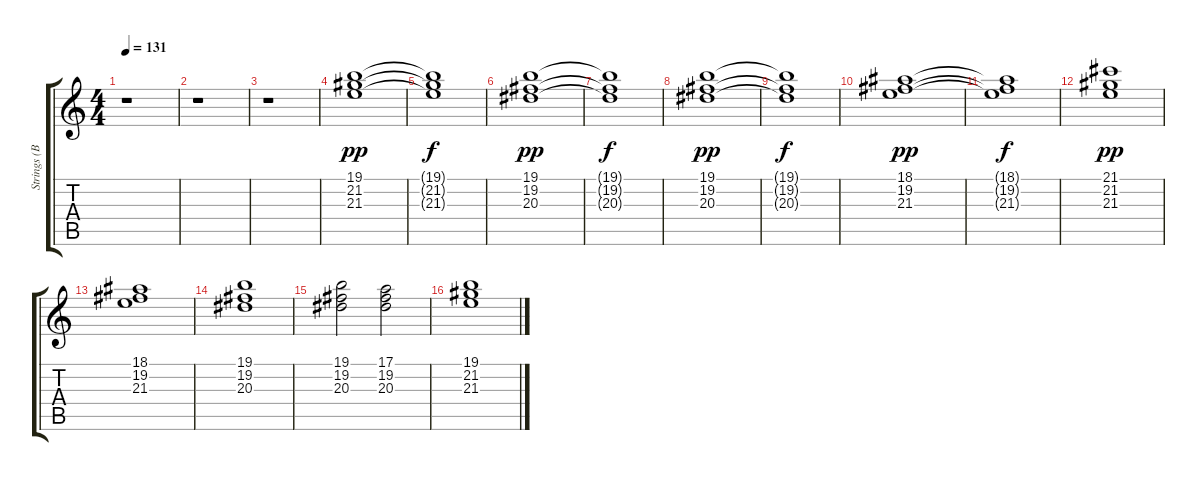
\track ("Strings (BB)" "Strings (B") {instrument stringensemble1}
\staff {score tabs}
\tuning (E4 B3 G3 D3 A2 E2) {hide}
\ts (4 4)
\tempo 131
\clef g2
\ks c
r.1{dy f} |
r.1 |
r.1 |
(19.1 21.2 21.3).1{dy pp} |
(19.1{t} 21.2{t} 21.3{t}).1{dy f} |
(19.1 19.2 20.3).1{dy pp} |
(19.1{t} 19.2{t} 20.3{t}).1{dy f} |
(19.1 19.2 20.3).1{dy pp} |
(19.1{t} 19.2{t} 20.3{t}).1{dy f} |
(18.1 19.2 21.3).1{dy pp} |
(18.1{t} 19.2{t} 21.3{t}).1{dy f} |
(21.1 21.2 21.3).1{dy pp} |
(18.1 19.2 21.3).1 |
(19.1 19.2 20.3).1 |
(19.1 19.2 20.3).2 (17.1 19.2 20.3).2 |
(19.1 21.2 21.3).1
